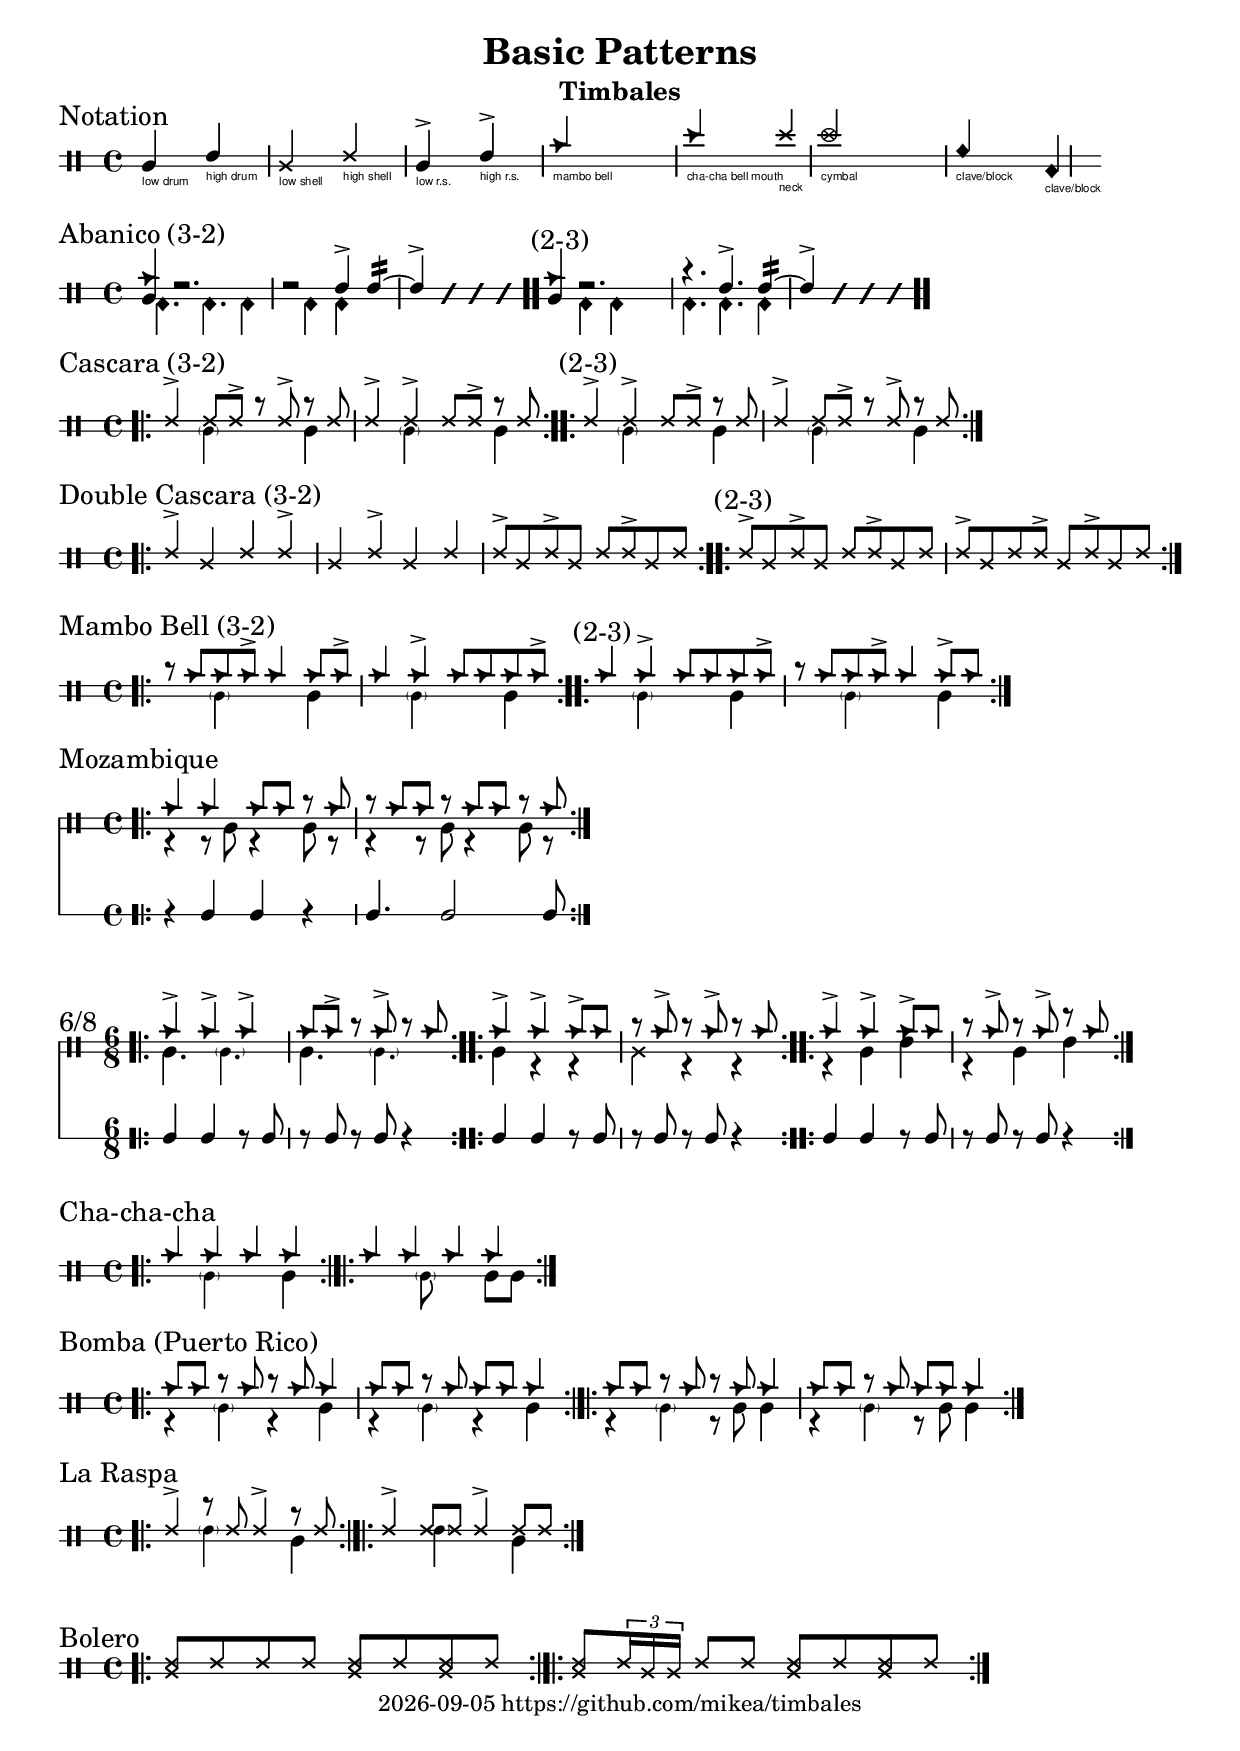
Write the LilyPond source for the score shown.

\version "2.24.2"

\include "common/all.ly"

date = #(strftime "%Y-%m-%d" (localtime (current-time)))

\header {
  title = "Basic Patterns"
  instrument = "Timbales"
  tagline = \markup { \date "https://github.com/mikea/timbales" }
}


\newTimbalesStaff <<
    \sectionLabel "Notation"
    \newDrumVoiceOne \drummode { 
      timl4_"low drum" s4 timh4_"high drum" s4 |
      ssl4_"low shell" s4 ssh4_"high shell" s4 |
      timl4^>_"low r.s." s4 timh4^>_"high r.s." s4 |
      cb4_"mambo bell" s2. |
      rbm4_"cha-cha bell mouth" s2 rbn4_"neck" |
      cymc4_"cymbal" s2. |
      cl4_"clave/block" s2 wbl_"clave/block" |
      
    }
>>

%% Abanico

\newTimbalesStaff <<
    \newDrumVoiceOne \drummode { 
        \sectionLabel "Abanico (3-2)"
        <<cb4 timl>> r2. | r2 timh4-> timh:16~ | timh-> \rs \rs \rs \bar ".."
        \sectionLabel "(2-3)"
        <<cb4 timl>> r2. | r4. timh4.-> timh4:16~ | timh-> \rs \rs \rs \bar ".."
    }
    \newDrumVoiceTwo \drummode { 
        % 3-2
        wbl4. wbl4. wbl4 | s4 wbl wbl s4 | s1
        % 2-3
        s4 wbl wbl s4 | wbl4. wbl4. wbl4 | s1
    }
>>

%% Cascara 

\newTimbalesStaff <<
  \newDrumVoiceOne \drummode { 
    \sectionLabel "Cascara (3-2)"
    \bar ".|:" 
    ssh4-> ssh8 ssh-> r ssh-> r ssh | ssh4-> ssh-> ssh8 ssh-> r ssh 
    \bar ":..:"
    \sectionLabel "(2-3)"
    ssh4-> ssh-> ssh8 ssh-> r ssh | ssh4-> ssh8 ssh-> r ssh-> r ssh 
    \bar ":|."
  } 
  \newDrumVoiceTwo \drummode {
    % paila 3/2
    s4 \ghost timl s4 timl4 | s4 \ghost timl s4 timl4 |
    % paila 2/3
    s4 \ghost timl s4 timl4 | s4 \ghost timl s4 timl4 |
  }
>>

%% Double Cascara 

\newTimbalesStaff <<
  \newDrumVoiceOne \drummode { 
    \sectionLabel "Double Cascara (3-2)"
    \bar ".|:" 
    ssh-> ssl ssh ssh-> ssl ssh-> ssl ssh | ssh8-> ssl ssh-> ssl ssh ssh-> ssl ssh | 
    \bar ":..:"
    \sectionLabel "(2-3)"
    ssh8-> ssl ssh-> ssl ssh ssh-> ssl ssh | ssh-> ssl ssh ssh-> ssl ssh-> ssl ssh |
    \bar ":|."
  }
>>

%% Mambo bell

\newTimbalesStaff <<
  \newDrumVoiceOne \drummode { 
    \sectionLabel "Mambo Bell (3-2)"
    \bar ".|:" 
    r8 cb cb cb-> cb4 cb8 cb-> | cb4 cb-> cb8 cb cb cb-> |
    \bar ":..:"
    \sectionLabel "(2-3)"
    cb4 cb-> cb8 cb cb cb-> | r8 cb cb cb-> cb4 cb8-> cb |
    \bar ":|."
  } 
  \newDrumVoiceTwo \drummode { 
    s4 \ghost timl s4 timl4 | s4 \ghost timl s4 timl4 |
    s4 \ghost timl s4 timl4 | s4 \ghost timl s4 timl4 |
  }
>>


%% Mozambique

\newTimbalesStaff <<
  \newDrumVoiceOne \drummode { 
        \sectionLabel "Mozambique"
        \bar ".|:" 
        cb4 4 8  8 r cb | r cb cb r cb8 cb8 r cb |
        \bar ":|."
    }
  \newDrumVoiceTwo \drummode { 
        r4 r8 timl8 r4 timl8 r8 | r4 r8 timl8 r4 timl8 r8 |
  }

    \new RhythmicStaff \with {
    } {
        \bar ".|:" 
        r4 c c r | c4. c2 c8 | \bar ":..:"
        \bar ":|."
    }
>>

%% 6/8

\newTimbalesStaff <<
  \newDrumVoiceOne \drummode { 
      \sectionLabel "6/8"
      \time 6/8
      \bar ".|:" 
      cb4-> cb4-> cb4-> | cb8 cb8-> r8 cb8-> r8 cb8 |
      \bar ":..:"
      cb4-> cb4-> cb8-> cb8 | r8 cb8-> r8 cb8-> r8 cb8 |
      \bar ":..:"
      cb4-> cb4-> cb8-> cb8 | r8 cb8-> r8 cb8-> r8 cb8 |
      \bar ":|."
    }
  \newDrumVoiceTwo \drummode { 
      timl4. \ghost timl4. | timl4. \ghost timl4. |
      timl4 r4 r4 | ssl4 r4 r4 |
      r4 timl4 timh4 | r4 timl4 timh4 |
    }

    \new RhythmicStaff \with {
    } {
      c4 c4 r8 c8 | r8 c8 r8 c8 r4 |
      c4 c4 r8 c8 | r8 c8 r8 c8 r4 |
      c4 c4 r8 c8 | r8 c8 r8 c8 r4 |
    }
>>


%% Cha-cha-cha

\newTimbalesStaff <<
      \sectionLabel "Cha-cha-cha"
      \time 4/4
    \newDrumVoiceOne \drummode { 
      \bar ".|:" 
      cb4 4 4 4 |
      \bar ":|.|:"
      cb4 4 4 4 |
      \bar ":|."
    }
    \newDrumVoiceTwo \drummode {
      s4 \ghost timl4 s4 timl4 |
      s4. \ghost timl8 s4 timl8 timl8 |
    }
>>

% Bomba

\newTimbalesStaff <<
    \sectionLabel "Bomba (Puerto Rico)"
    \time 4/4

    \newDrumVoiceOne \drummode { 
      \bar ".|:" 
      cb8 cb r cb r cb cb4 | cb8 cb r cb cb cb cb4
      \bar ":|.|:"
      cb8 cb r cb r cb cb4 | cb8 cb r cb cb cb cb4
      \bar ":|."
    }
    \newDrumVoiceTwo \drummode {
      r4 \ghost timl4 r4 timl4 | r4 \ghost timl4 r4 timl4 |      
      r4 \ghost timl4 r8 timl8 timl4 | r4 \ghost timl4 r8 timl8 timl4 |      
    }
>>

% La Raspa

\newTimbalesStaff <<
    \sectionLabel "La Raspa"
    \time 4/4

    \newDrumVoiceOne \drummode { 
      \bar ".|:" 
      ssh4^> r8 ssh8 ssh4^> r8 ssh8
      \bar ":|.|:"
      ssh4^> ssh8 ssh8 ssh4^> ssh8 ssh8
      \bar ":|."
    }
    \newDrumVoiceTwo \drummode {
      s4 \ghost timh4 s4 timl4 | 
      s4 \ghost timh4 s4 timl4 |      
    }
>>

% Bolero

\newTimbalesStaff <<
    \sectionLabel "Bolero"
    \time 4/4

    \newDrumVoiceOne \drummode { 
      \bar ".|:" 
      <<ssl8 ssh8>> 8 8 8 <<ssl8 ssh8>> 8 <<ssl8 ssh8>> 8
      \bar ":|.|:"
      <<ssl8 ssh8>> \tuplet 3/2 { ssh16 ssl16 ssl16 } ssh8 8 <<ssl8 ssh8>> 8 <<ssl8 ssh8>> 8
      \bar ":|."
    }
    
>>